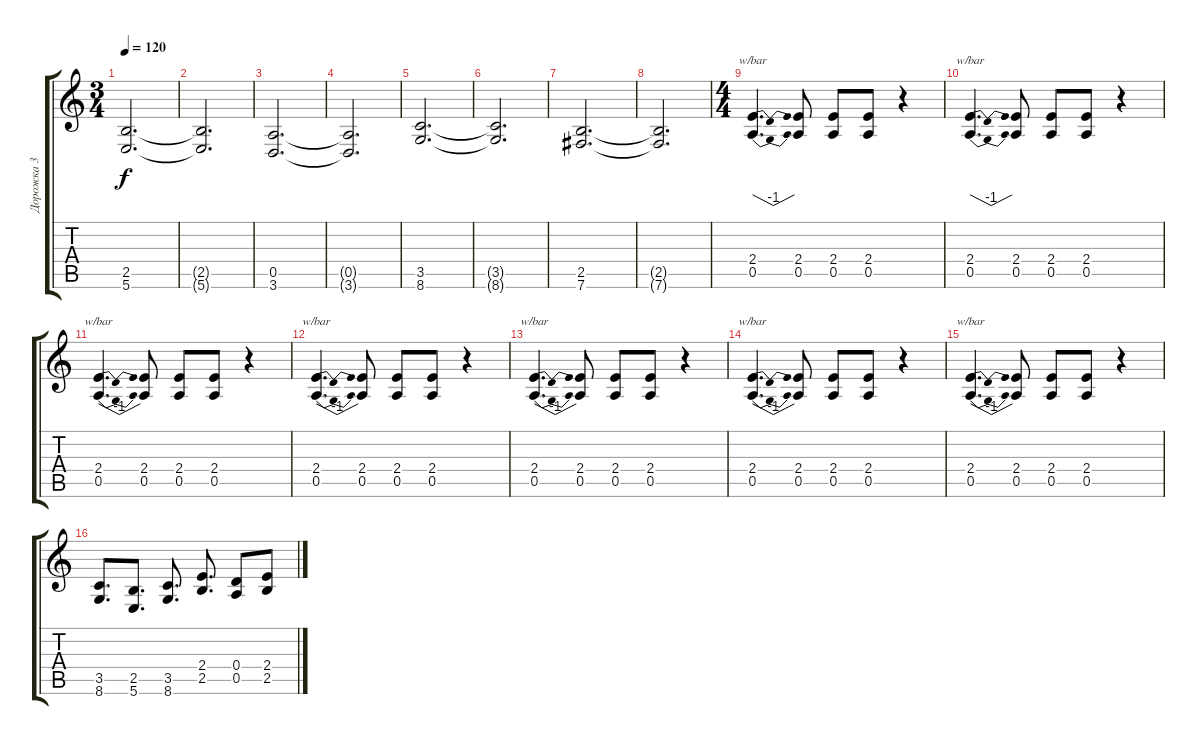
\track ("Дорожка 3" "Дорожка 3") {instrument distortionguitar}
\staff {score tabs}
\tuning (B3 B3 G3 D3 A2 B1) {hide}
\ts (3 4)
\tempo 120
\clef g2
\ks c
(2.5 5.6).2{d dy f} |
(2.5{t} 5.6{t}).2{d} |
(0.5 3.6).2{d} |
(0.5{t} 3.6{t}).2{d} |
(3.5 8.6).2{d} |
(3.5{t} 8.6{t}).2{d} |
(2.5 7.6).2{d} |
(2.5{t} 7.6{t}).2{d} |
\ts (4 4)
(2.4 0.5).4{d tbe (dip default 0 0 30 -4 60 0)} (2.4 0.5).8 (2.4 0.5).8 (2.4 0.5).8 r.4 |
(2.4 0.5).4{d tbe (dip default 0 0 30 -4 60 0)} (2.4 0.5).8 (2.4 0.5).8 (2.4 0.5).8 r.4 |
(2.4 0.5).4{d tbe (dip default 0 0 30 -4 60 0)} (2.4 0.5).8 (2.4 0.5).8 (2.4 0.5).8 r.4 |
(2.4 0.5).4{d tbe (dip default 0 0 30 -4 60 0)} (2.4 0.5).8 (2.4 0.5).8 (2.4 0.5).8 r.4 |
(2.4 0.5).4{d tbe (dip default 0 0 30 -4 60 0)} (2.4 0.5).8 (2.4 0.5).8 (2.4 0.5).8 r.4 |
(2.4 0.5).4{d tbe (dip default 0 0 30 -4 60 0)} (2.4 0.5).8 (2.4 0.5).8 (2.4 0.5).8 r.4 |
(2.4 0.5).4{d tbe (dip default 0 0 30 -4 60 0)} (2.4 0.5).8 (2.4 0.5).8 (2.4 0.5).8 r.4 |
(3.5 8.6).8{d} (2.5 5.6).8{d} (3.5 8.6).8{d} (2.4 2.5).8{d} (0.4 0.5).8 (2.4 2.5).8
